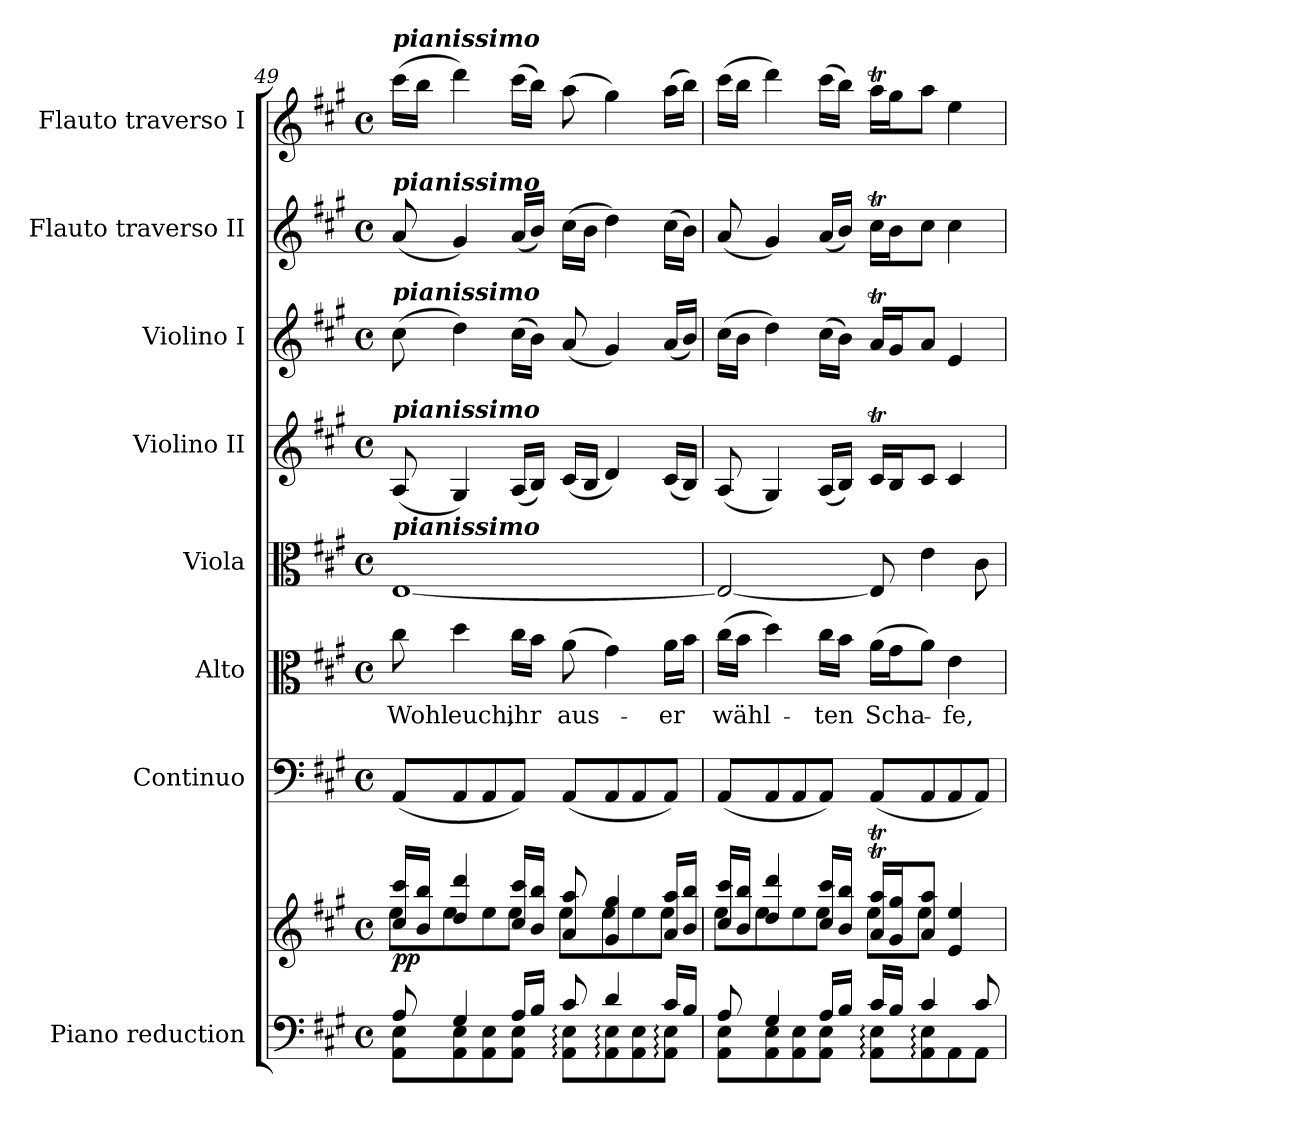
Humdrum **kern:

**kern	**kern	**dynam	**kern	**kern	**text	**kern	**kern	**kern	**kern	**kern
*part8	*part8	*part8	*part7	*part6	*part6	*part5	*part4	*part3	*part2	*part1
*staff9	*staff8	*staff8/9	*staff7	*staff6	*staff6	*staff5	*staff4	*staff3	*staff2	*staff1
*I"Piano reduction	*	*	*I"Continuo	*I"Alto	*	*I"Viola	*I"Violino II	*I"Violino I	*I"Flauto traverso II	*I"Flauto traverso I
*I'Pno	*	*	*	*	*	*I'Vla	*	*I'Vln	*I'Fl	*I'Fl
*clefF4	*clefG2	*	*clefF4	*clefC3	*	*clefC3	*clefG2	*clefG2	*clefG2	*clefG2
*k[f#c#g#]	*k[f#c#g#]	*	*k[f#c#g#]	*k[f#c#g#]	*	*k[f#c#g#]	*k[f#c#g#]	*k[f#c#g#]	*k[f#c#g#]	*k[f#c#g#]
*A:	*A:	*	*A:	*A:	*	*A:	*A:	*A:	*A:	*A:
*M4/4	*M4/4	*	*M4/4	*M4/4	*	*M4/4	*M4/4	*M4/4	*M4/4	*M4/4
*met(c)	*met(c)	*	*met(c)	*met(c)	*	*met(c)	*met(c)	*met(c)	*met(c)	*met(c)
=49	=49	=49	=49	=49	=49	=49	=49	=49	=49	=49
*^	*^	*	*	*	*	*	*	*	*	*
!	!	!	!	!	!	!	!	!	!	!	!	!LO:TX:a:Bi:t=pianissimo
!	!	!	!	!	!	!	!	!	!	!	!LO:TX:a:Bi:t=pianissimo	!
!	!	!	!	!	!	!	!	!	!	!LO:TX:a:Bi:t=pianissimo	!	!
!	!	!	!	!	!	!	!	!	!LO:TX:a:Bi:t=pianissimo	!	!	!
!	!	!	!	!	!	!	!	!LO:TX:a:Bi:t=pianissimo	!	!	!	!
!	!	!	!	!LO:DY:b	!	!	!LO:LY:b	!	!	!	!	!
8A/	8AA\ 8E\L	16cc#/ 16ccc#/LL	8ee\L	pp	(<8AA/L	8cc#\	Wohl	[1E	(<8A/	(>8cc#\	(<8a/	(>16ccc#\LL
.	.	16b/ 16bb/JJ	.	.	.	.	.	.	.	.	.	16bb\JJ
!	!	!	!	!	!	!	!LO:LY:b	!	!	!	!	!
4G#/	8AA\ 8E\	4dd/ 4ddd/	8ee\	.	8AA/	4dd\	euch,	.	4G#/)	4dd\)	4g#/)	4ddd\)
.	8AA\ 8E\	.	8ee\	.	8AA/	.	.	.	.	.	.	.
!	!	!	!	!	!	!	!LO:LY:b	!	!	!	!	!
16A/LL	8AA\ 8E\J	16cc#/ 16ccc#/LL	8ee\J	.	8AA/J)	16cc#\LL	ihr	.	(<16A/LL	(>16cc#\LL	(<16a/LL	(>16ccc#\LL
16B/JJ	.	16b/ 16bb/JJ	.	.	.	16b\JJ	.	.	16B/JJ)	16b\JJ)	16b/JJ)	16bb\JJ)
!	!	!	!	!	!	!	!LO:LY:b	!	!	!	!	!
8c#/	8AA\: 8E\:L	8a/ 8aa/	8ee\L	.	(<8AA/L	(>8a\	aus-	.	(<16c#/LL	(<8a/	(>16cc#\LL	(>8aa\
.	.	.	.	.	.	.	.	.	16B/JJ	.	16b\JJ	.
4d/	8AA\: 8E\:	4g#/ 4gg#/	8ee\	.	8AA/	4g#\)	.	.	4d/)	4g#/)	4dd\)	4gg#\)
.	8AA\ 8E\	.	8ee\	.	8AA/	.	.	.	.	.	.	.
!	!	!	!	!	!	!	!LO:LY:b	!	!	!	!	!
16c#/LL	8AA\: 8E\:J	16a/ 16aa/LL	8ee\J	.	8AA/J)	16a\LL	-er	.	(<16c#/LL	(<16a/LL	(>16cc#\LL	(>16aa\LL
16B/JJ	.	16b/ 16bb/JJ	.	.	.	16b\JJ	.	.	16B/JJ)	16b/JJ)	16b\JJ)	16bb\JJ)
=50	=50	=50	=50	=50	=50	=50	=50	=50	=50	=50	=50	=50
!	!	!	!	!	!	!	!LO:LY:b	!	!	!	!	!
8A/	8AA\ 8E\L	16cc#/ 16ccc#/LL	8ee\L	.	(<8AA/L	(>16cc#\LL	wähl-	2E/_	(<8A/	(>16cc#\LL	(<8a/	(>16ccc#\LL
.	.	16b/ 16bb/JJ	.	.	.	16b\JJ	.	.	.	16b\JJ	.	16bb\JJ
4G#/	8AA\ 8E\	4dd/ 4ddd/	8ee\	.	8AA/	4dd\)	.	.	4G#/)	4dd\)	4g#/)	4ddd\)
.	8AA\ 8E\	.	8ee\	.	8AA/	.	.	.	.	.	.	.
!	!	!	!	!	!	!	!LO:LY:b	!	!	!	!	!
16A/LL	8AA\ 8E\J	16cc#/ 16ccc#/LL	8ee\J	.	8AA/J)	16cc#\LL	ten	.	(<16A/LL	(>16cc#\LL	(<16a/LL	(>16ccc#\LL
16B/JJ	.	16b/ 16bb/JJ	.	.	.	16b\JJ	.	.	16B/JJ)	16b\JJ)	16b/JJ)	16bb\JJ)
!	!	!	!	!	!	!	!LO:LY:b	!	!	!	!	!
16c#/LL	8AA\: 8E\:L	16a/T 16aa/TLL	8ee\L	.	(<8AA/L	(>16a\LL	Scha-	8E/]	16c#t/LL	16aT/LL	16cc#t\LL	16aaT\LL
16B/JJ	.	16g#/ 16gg#/J	.	.	.	16g#\J	.	.	16B/J	16g#/J	16b\J	16gg#\J
4c#/	8AA\: 8E\:	8a/ 8aa/J	8ee\J	.	8AA/	8a\J)	.	4e\	8c#/J	8a/J	8cc#\J	8aa\J
!	!	!	!	!	!	!	!LO:LY:b	!	!	!	!	!
.	8AA\	4e/ 4ee/	4ryy	.	8AA/	4e\	-fe,	.	4c#/	4e/	4cc#\	4ee\
8c#:/	8AA\J	.	.	.	8AA/J)	.	.	8c#\	.	.	.	.
*v	*v	*	*	*	*	*	*	*	*	*	*	*
*	*v	*v	*	*	*	*	*	*	*	*	*
=	=	=	=	=	=	=	=	=	=	=
*-	*-	*-	*-	*-	*-	*-	*-	*-	*-	*-
